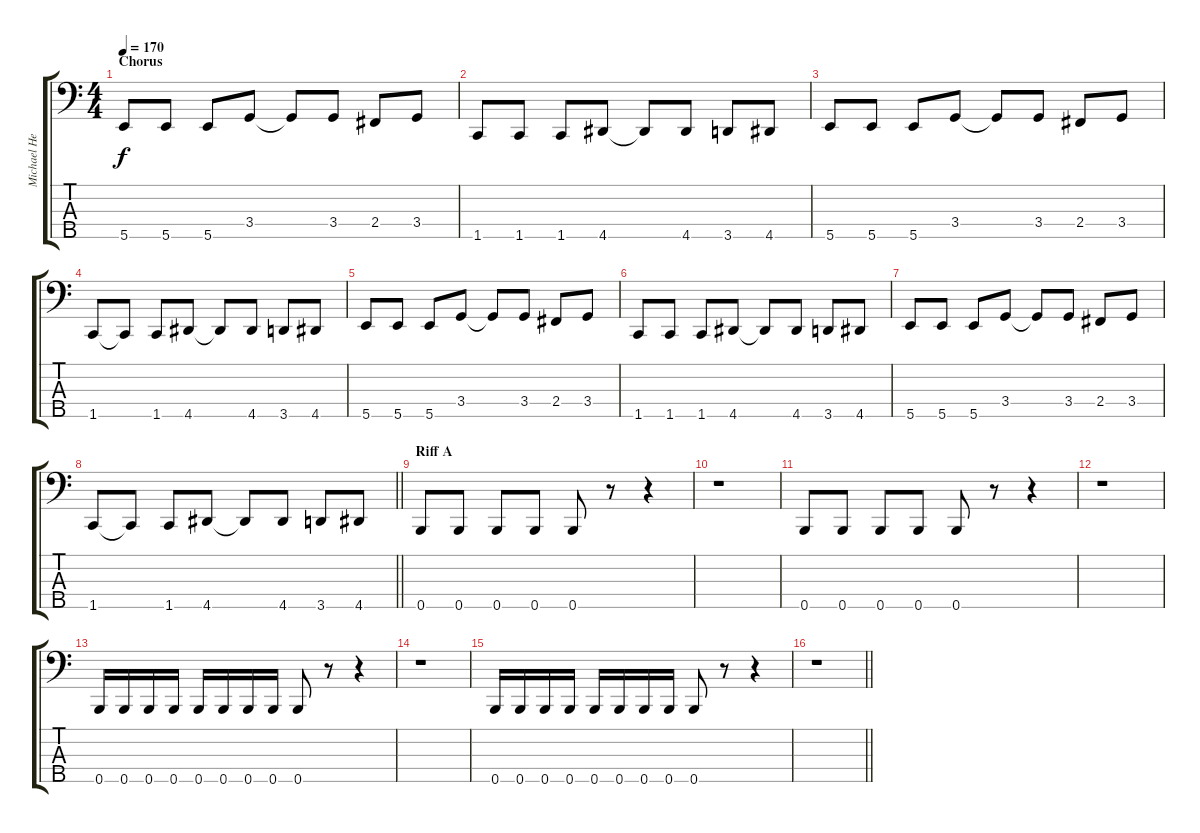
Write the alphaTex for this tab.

\track ("Michael Hedlund" "Michael He") {instrument electricbassfinger}
\staff {score tabs}
\tuning (G2 D2 A1 E1 B0) {hide}
\ts (4 4)
\section ("" "Chorus")
\tempo 170
\clef f4
\ks c
5.5.8{dy f} 5.5.8 5.5.8 3.4.8 3.4{t}.8 3.4.8 2.4.8 3.4.8 |
1.5.8 1.5.8 1.5.8 4.5.8 4.5{t}.8 4.5.8 3.5.8 4.5.8 |
5.5.8 5.5.8 5.5.8 3.4.8 3.4{t}.8 3.4.8 2.4.8 3.4.8 |
1.5.8 1.5{t}.8 1.5.8 4.5.8 4.5{t}.8 4.5.8 3.5.8 4.5.8 |
5.5.8 5.5.8 5.5.8 3.4.8 3.4{t}.8 3.4.8 2.4.8 3.4.8 |
1.5.8 1.5.8 1.5.8 4.5.8 4.5{t}.8 4.5.8 3.5.8 4.5.8 |
5.5.8 5.5.8 5.5.8 3.4.8 3.4{t}.8 3.4.8 2.4.8 3.4.8 |
\barLineRight lightlight
1.5.8 1.5{t}.8 1.5.8 4.5.8 4.5{t}.8 4.5.8 3.5.8 4.5.8 |
\section ("" "Riff A")
0.5.8 0.5.8 0.5.8 0.5.8 0.5.8 r.8 r.4 |
r.1 |
0.5.8 0.5.8 0.5.8 0.5.8 0.5.8 r.8 r.4 |
r.1 |
0.5.16 0.5.16 0.5.16 0.5.16 0.5.16 0.5.16 0.5.16 0.5.16 0.5.8 r.8 r.4 |
r.1 |
0.5.16 0.5.16 0.5.16 0.5.16 0.5.16 0.5.16 0.5.16 0.5.16 0.5.8 r.8 r.4 |
\barLineRight lightlight
r.1
